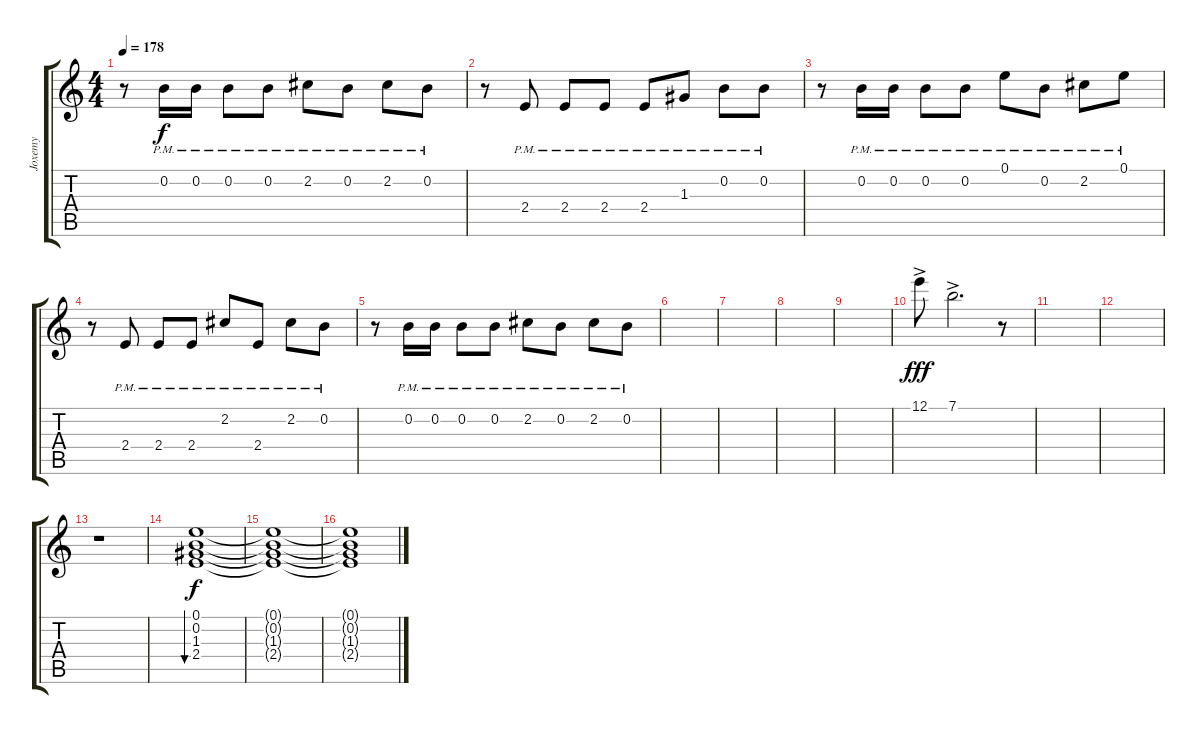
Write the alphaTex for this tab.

\track ("Joxemy" "Joxemy") {instrument distortionguitar}
\staff {score tabs}
\tuning (E4 B3 G3 D3 A2 E2) {hide}
\ts (4 4)
\tempo 178
\clef g2
\ks c
r.8{dy f} 0.2{pm}.16 0.2{pm}.16 0.2{pm}.8 0.2{pm}.8 2.2{pm}.8 0.2{pm}.8 2.2{pm}.8 0.2{pm}.8 |
r.8 2.4{pm}.8 2.4{pm}.8 2.4{pm}.8 2.4{pm}.8 1.3{pm}.8 0.2{pm}.8 0.2{pm}.8 |
r.8 0.2{pm}.16 0.2{pm}.16 0.2{pm}.8 0.2{pm}.8 0.1{pm}.8 0.2{pm}.8 2.2{pm}.8 0.1{pm}.8 |
r.8 2.4{pm}.8 2.4{pm}.8 2.4{pm}.8 2.2{pm}.8 2.4{pm}.8 2.2{pm}.8 0.2{pm}.8 |
r.8 0.2{pm}.16 0.2{pm}.16 0.2{pm}.8 0.2{pm}.8 2.2{pm}.8 0.2{pm}.8 2.2{pm}.8 0.2{pm}.8 |
|
|
|
|
12.1{ac}.8{dy fff instrument electricguitarclean} 7.1{ac}.2{d} r.8 |
|
|
r.1 |
(0.1 0.2 1.3 2.4).1{bu 60 dy f} |
(0.1{t} 0.2{t} 1.3{t} 2.4{t}).1{volume 1} |
(0.1{t} 0.2{t} 1.3{t} 2.4{t}).1
